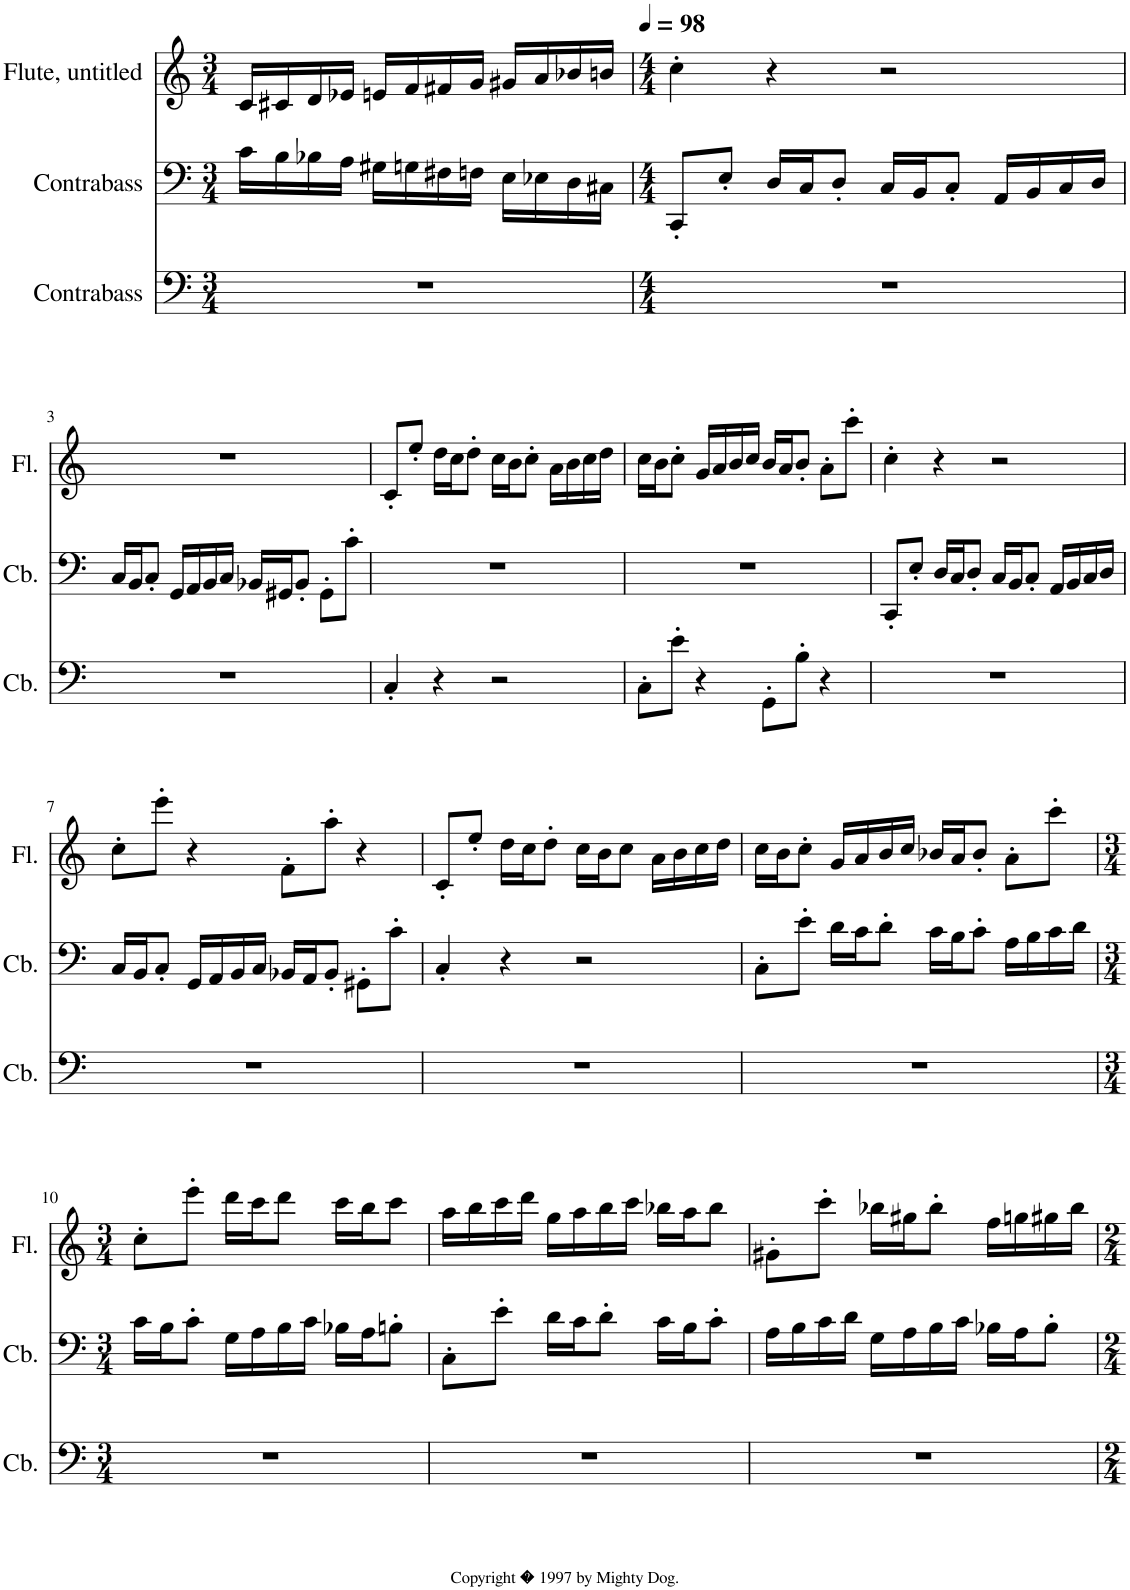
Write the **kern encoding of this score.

**kern	**kern	**kern
*part3	*part2	*part1
*staff3	*staff2	*staff1
*I"Contrabass	*I"Contrabass	*I"Flute, untitled
*I'Cb.	*I'Cb.	*I'Fl.
*clefF4	*clefF4	*clefG2
*Trd7c12	*Trd7c12	*
*k[]	*k[]	*k[]
*M3/4	*M3/4	*M3/4
=1	=1	=1
2.r	16c\LL	16c/LL
.	16B\	16c#X/
.	16B-X\	16d/
.	16A\JJ	16e-X/JJ
.	16G#X\LL	16en/LL
.	16Gn\	16f/
.	16F#X\	16f#X/
.	16Fn\JJ	16g/JJ
.	16E\LL	16g#X/LL
.	16E-X\	16a/
.	16D\	16b-X/
.	16C#X\JJ	16bn/JJ
=2	=2	=2
*M4/4	*M4/4	*M4/4
*	*	*MM98
1r	8CC'/L	4cc'\
.	8E'/J	.
.	16D/LL	4r
.	16C/J	.
.	8D'/J	.
.	16C/LL	2r
.	16BB/J	.
.	8C'/J	.
.	16AA/LL	.
.	16BB/	.
.	16C/	.
.	16D/JJ	.
!!LO:LB:g=z
=3	=3	=3
1r	16C/LL	1r
.	16BB/J	.
.	8C'/J	.
.	16GG/LL	.
.	16AA/	.
.	16BB/	.
.	16C/JJ	.
.	16BB-X/LL	.
.	16GG#X/J	.
.	8BB-'/J	.
.	8GG#'\L	.
.	8c'\J	.
=4	=4	=4
4C'/	1r	8c'/L
.	.	8ee'/J
4r	.	16dd\LL
.	.	16cc\J
.	.	8dd'\J
2r	.	16cc\LL
.	.	16b\J
.	.	8cc'\J
.	.	16a\LL
.	.	16b\
.	.	16cc\
.	.	16dd\JJ
=5	=5	=5
8C'\L	1r	16cc\LL
.	.	16b\J
8e'\J	.	8cc'\J
4r	.	16g/LL
.	.	16a/
.	.	16b/
.	.	16cc/JJ
8GG'\L	.	16b/LL
.	.	16a/J
8B'\J	.	8b'/J
4r	.	8a'\L
.	.	8ccc'\J
=6	=6	=6
1r	8CC'/L	4cc'\
.	8E'/J	.
.	16D/LL	4r
.	16C/J	.
.	8D'/J	.
.	16C/LL	2r
.	16BB/J	.
.	8C'/J	.
.	16AA/LL	.
.	16BB/	.
.	16C/	.
.	16D/JJ	.
!!LO:LB:g=z
=7	=7	=7
1r	16C/LL	8cc'\L
.	16BB/J	.
.	8C'/J	8eee'\J
.	16GG/LL	4r
.	16AA/	.
.	16BB/	.
.	16C/JJ	.
.	16BB-X/LL	8f'\L
.	16AA/J	.
.	8BB-'/J	8aa'\J
.	8GG#X'\L	4r
.	8c'\J	.
=8	=8	=8
1r	4C'/	8c'/L
.	.	8ee'/J
.	4r	16dd\LL
.	.	16cc\J
.	.	8dd'\J
.	2r	16cc\LL
.	.	16b\J
.	.	8cc\J
.	.	16a\LL
.	.	16b\
.	.	16cc\
.	.	16dd\JJ
=9	=9	=9
1r	8C'\L	16cc\LL
.	.	16b\J
.	8e'\J	8cc'\J
.	16d\LL	16g/LL
.	16c\J	16a/
.	8d'\J	16b/
.	.	16cc/JJ
.	16c\LL	16b-X/LL
.	16B\J	16a/J
.	8c'\J	8b-'/J
.	16A\LL	8a'\L
.	16B\	.
.	16c\	8ccc'\J
.	16d\JJ	.
!!LO:LB:g=z
=10	=10	=10
*M3/4	*M3/4	*M3/4
2.r	16c\LL	8cc'\L
.	16B\J	.
.	8c'\J	8eee'\J
.	16G\LL	16ddd\LL
.	16A\	16ccc\J
.	16B\	8ddd\J
.	16c\JJ	.
.	16B-X\LL	16ccc\LL
.	16A\J	16bb\J
.	8Bn'\J	8ccc\J
=11	=11	=11
2.r	8C'\L	16aa\LL
.	.	16bb\
.	8e'\J	16ccc\
.	.	16ddd\JJ
.	16d\LL	16gg\LL
.	16c\J	16aa\
.	8d'\J	16bb\
.	.	16ccc\JJ
.	16c\LL	16bb-X\LL
.	16B\J	16aa\J
.	8c'\J	8bb-\J
=12	=12	=12
2.r	16A\LL	8g#X'\L
.	16B\	.
.	16c\	8ccc'\J
.	16d\JJ	.
.	16G\LL	16bb-X\LL
.	16A\	16gg#X\J
.	16B\	8bb-'\J
.	16c\JJ	.
.	16B-X\LL	16ff\LL
.	16A\J	16ggn\
.	8B-'\J	16gg#X\
.	.	16bb-\JJ
=	=	=
*-	*-	*-
